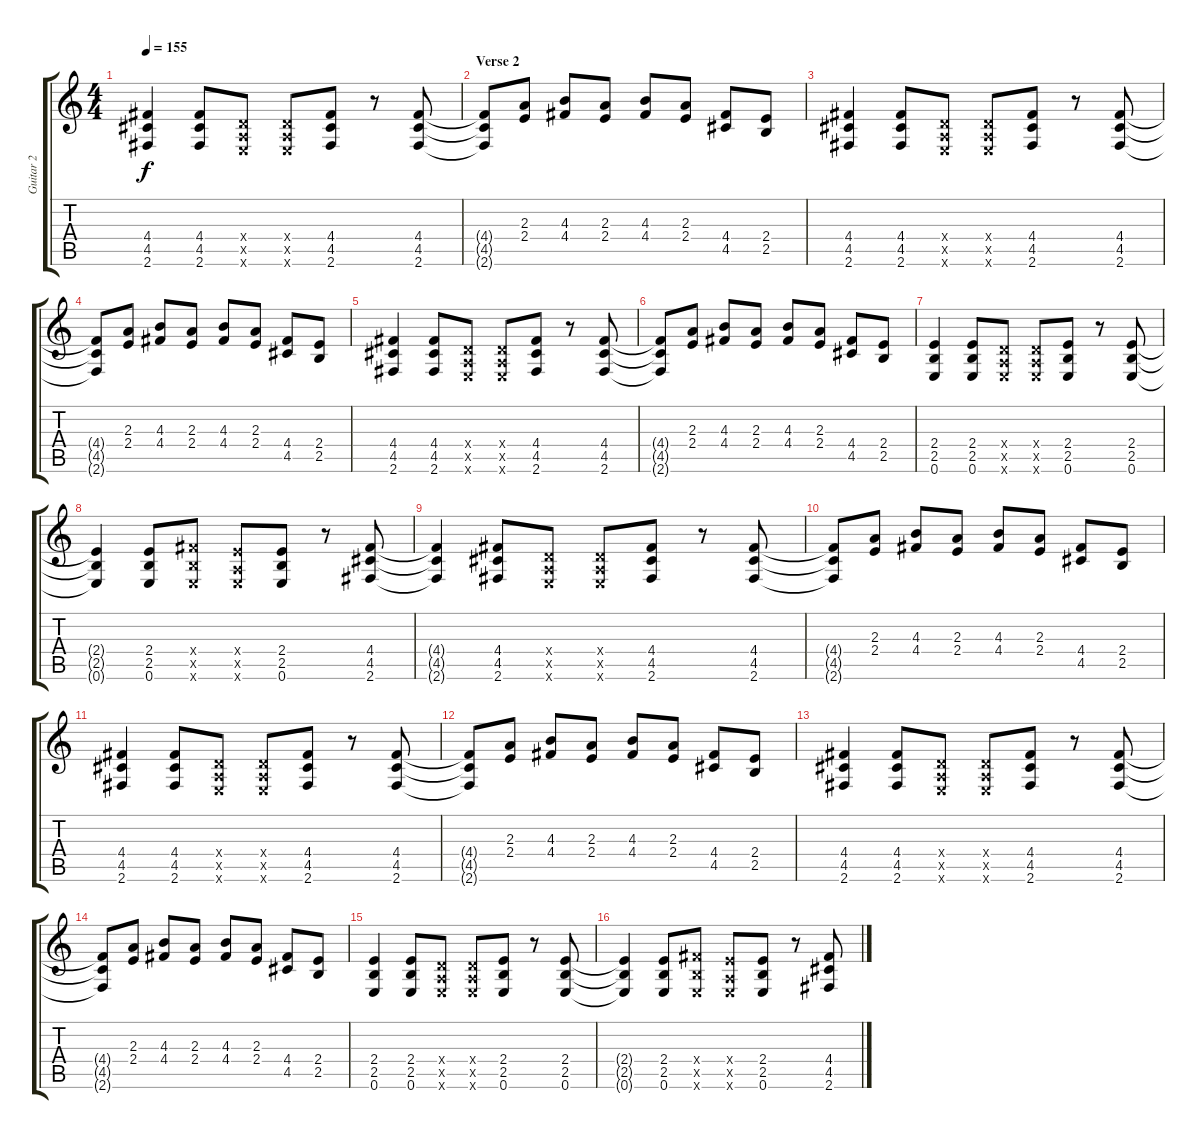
\track ("Guitar 2" "Guitar 2") {instrument overdrivenguitar}
\staff {score tabs}
\tuning (E4 B3 G3 D3 A2 E2) {hide}
\ts (4 4)
\tempo 155
\clef g2
\ks c
(4.4{t} 4.5{t} 2.6{t}).4{dy f} (4.4 4.5 2.6).8 (0.4{x} 0.5{x} 0.6{x}).8 (0.4{x} 0.5{x} 0.6{x}).8 (4.4 4.5 2.6).8 r.8 (4.4 4.5 2.6).8 |
\section ("" "Verse 2")
(4.4{t} 4.5{t} 2.6{t}).8 (2.3 2.4).8 (4.3 4.4).8 (2.3 2.4).8 (4.3 4.4).8 (2.3 2.4).8 (4.4 4.5).8 (2.4 2.5).8 |
(4.4 4.5 2.6).4 (4.4 4.5 2.6).8 (0.4{x} 0.5{x} 0.6{x}).8 (0.4{x} 0.5{x} 0.6{x}).8 (4.4 4.5 2.6).8 r.8 (4.4 4.5 2.6).8 |
(4.4{t} 4.5{t} 2.6{t}).8 (2.3 2.4).8 (4.3 4.4).8 (2.3 2.4).8 (4.3 4.4).8 (2.3 2.4).8 (4.4 4.5).8 (2.4 2.5).8 |
(4.4 4.5 2.6).4 (4.4 4.5 2.6).8 (0.4{x} 0.5{x} 0.6{x}).8 (0.4{x} 0.5{x} 0.6{x}).8 (4.4 4.5 2.6).8 r.8 (4.4 4.5 2.6).8 |
(4.4{t} 4.5{t} 2.6{t}).8 (2.3 2.4).8 (4.3 4.4).8 (2.3 2.4).8 (4.3 4.4).8 (2.3 2.4).8 (4.4 4.5).8 (2.4 2.5).8 |
(2.4 2.5 0.6).4 (2.4 2.5 0.6).8 (0.4{x} 0.5{x} 0.6{x}).8 (0.4{x} 0.5{x} 0.6{x}).8 (2.4 2.5 0.6).8 r.8 (2.4 2.5 0.6).8 |
(2.4{t} 2.5{t} 0.6{t}).4 (2.4 2.5 0.6).8 (4.4{x} 2.5{x} 0.6{x}).8 (2.4{x} 0.5{x} 0.6{x}).8 (2.4 2.5 0.6).8 r.8 (4.4 4.5 2.6).8 |
(4.4{t} 4.5{t} 2.6{t}).4 (4.4 4.5 2.6).8 (0.4{x} 0.5{x} 0.6{x}).8 (0.4{x} 0.5{x} 0.6{x}).8 (4.4 4.5 2.6).8 r.8 (4.4 4.5 2.6).8 |
(4.4{t} 4.5{t} 2.6{t}).8 (2.3 2.4).8 (4.3 4.4).8 (2.3 2.4).8 (4.3 4.4).8 (2.3 2.4).8 (4.4 4.5).8 (2.4 2.5).8 |
(4.4 4.5 2.6).4 (4.4 4.5 2.6).8 (0.4{x} 0.5{x} 0.6{x}).8 (0.4{x} 0.5{x} 0.6{x}).8 (4.4 4.5 2.6).8 r.8 (4.4 4.5 2.6).8 |
(4.4{t} 4.5{t} 2.6{t}).8 (2.3 2.4).8 (4.3 4.4).8 (2.3 2.4).8 (4.3 4.4).8 (2.3 2.4).8 (4.4 4.5).8 (2.4 2.5).8 |
(4.4 4.5 2.6).4 (4.4 4.5 2.6).8 (0.4{x} 0.5{x} 0.6{x}).8 (0.4{x} 0.5{x} 0.6{x}).8 (4.4 4.5 2.6).8 r.8 (4.4 4.5 2.6).8 |
(4.4{t} 4.5{t} 2.6{t}).8 (2.3 2.4).8 (4.3 4.4).8 (2.3 2.4).8 (4.3 4.4).8 (2.3 2.4).8 (4.4 4.5).8 (2.4 2.5).8 |
(2.4 2.5 0.6).4 (2.4 2.5 0.6).8 (0.4{x} 0.5{x} 0.6{x}).8 (0.4{x} 0.5{x} 0.6{x}).8 (2.4 2.5 0.6).8 r.8 (2.4 2.5 0.6).8 |
(2.4{t} 2.5{t} 0.6{t}).4 (2.4 2.5 0.6).8 (4.4{x} 2.5{x} 0.6{x}).8 (2.4{x} 0.5{x} 0.6{x}).8 (2.4 2.5 0.6).8 r.8 (4.4 4.5 2.6).8
